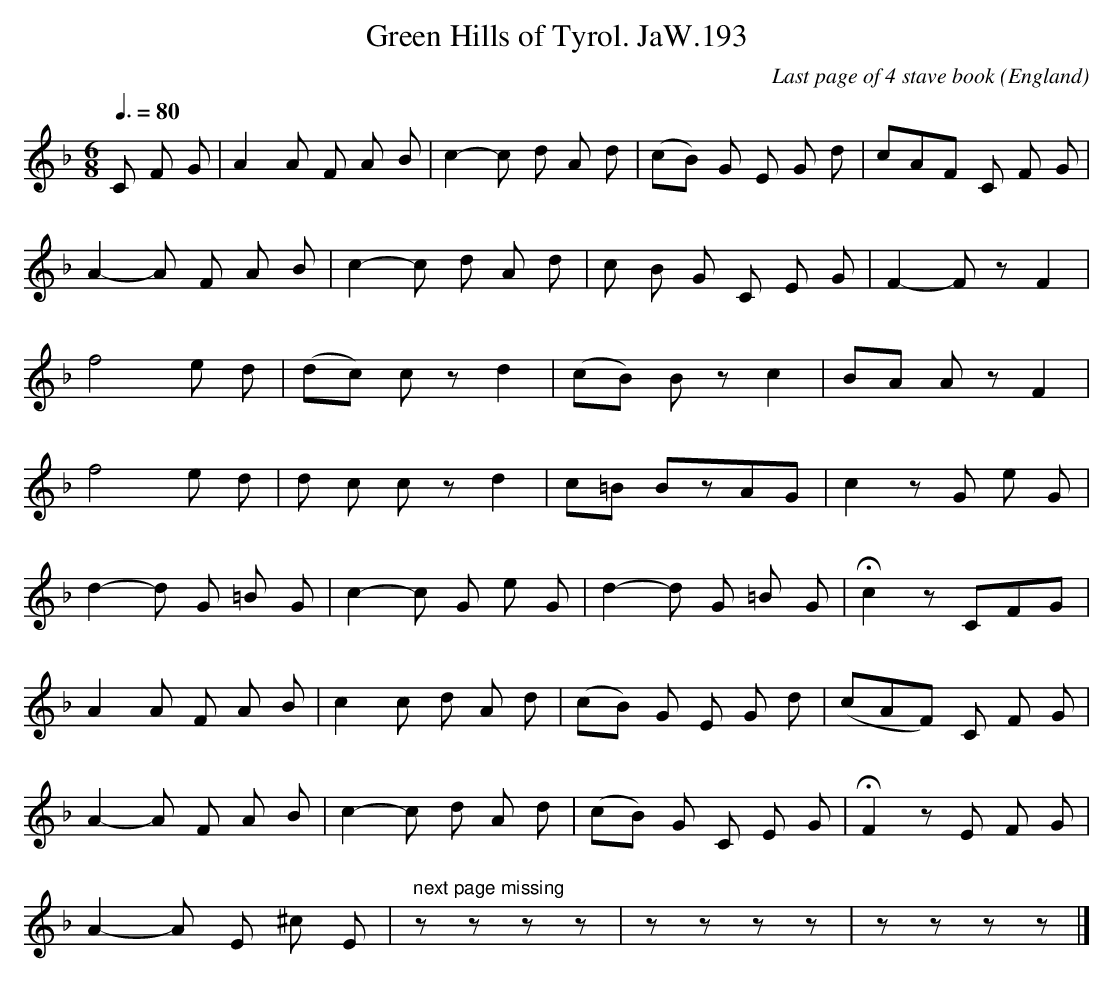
X:1
T:Green Hills of Tyrol. JaW.193
C:Last page of 4 stave book
L:1/8
M:6/8
O:England
Q:3/8=80
K:F
C F G|A2A F A B |c2-c d A d|(cB) G E G d|cAF C F G|!
A2-A F A B |c2-c d A d|c B G C E G|F2-F zF2|!
f4e d |(dc) czd2|(cB) B zc2|BA A zF2|!
f4 e d|d c c zd2|c=B BzAG|c2zG e G|!
d2-d G =B G|c2-c G e G|d2-d G =B G|Hc2zCFG|!
A2A F A B |c2c d A d |(cB) G E G d|(cAF) C F G |!
A2-A F A B |c2-c d A d|(cB) G C E G |HF2z E F G|!
A2-A E ^c E|" next page missing"zzzz|zzzz|zzzz|]
